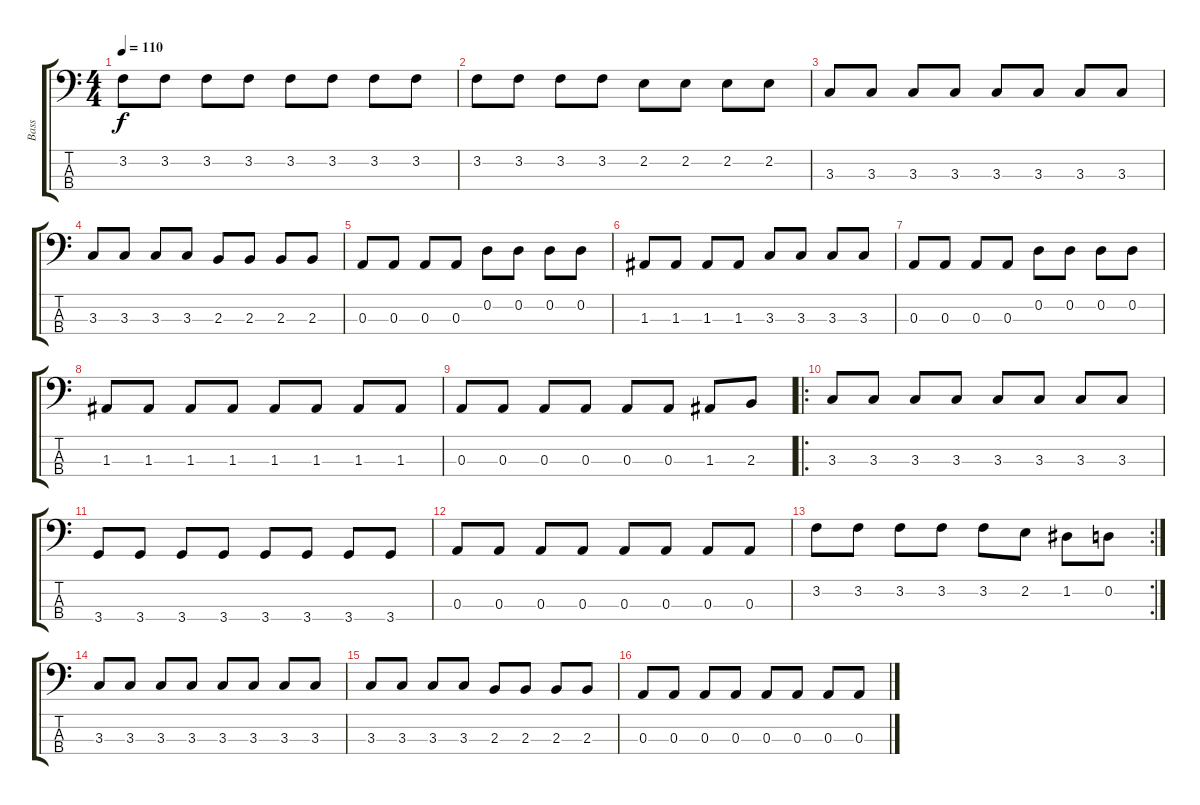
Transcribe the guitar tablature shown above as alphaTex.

\track ("Bass" "Bass") {instrument electricbasspick}
\staff {score tabs}
\tuning (G2 D2 A1 E1) {hide}
\ts (4 4)
\tempo 110
\clef f4
\ks c
3.2.8{dy f} 3.2.8 3.2.8 3.2.8 3.2.8 3.2.8 3.2.8 3.2.8 |
3.2.8 3.2.8 3.2.8 3.2.8 2.2.8 2.2.8 2.2.8 2.2.8 |
3.3.8 3.3.8 3.3.8 3.3.8 3.3.8 3.3.8 3.3.8 3.3.8 |
3.3.8 3.3.8 3.3.8 3.3.8 2.3.8 2.3.8 2.3.8 2.3.8 |
0.3.8 0.3.8 0.3.8 0.3.8 0.2.8 0.2.8 0.2.8 0.2.8 |
1.3.8 1.3.8 1.3.8 1.3.8 3.3.8 3.3.8 3.3.8 3.3.8 |
0.3.8 0.3.8 0.3.8 0.3.8 0.2.8 0.2.8 0.2.8 0.2.8 |
1.3.8 1.3.8 1.3.8 1.3.8 1.3.8 1.3.8 1.3.8 1.3.8 |
0.3.8 0.3.8 0.3.8 0.3.8 0.3.8 0.3.8 1.3.8 2.3.8 |
\ro
3.3.8 3.3.8 3.3.8 3.3.8 3.3.8 3.3.8 3.3.8 3.3.8 |
3.4.8 3.4.8 3.4.8 3.4.8 3.4.8 3.4.8 3.4.8 3.4.8 |
0.3.8 0.3.8 0.3.8 0.3.8 0.3.8 0.3.8 0.3.8 0.3.8 |
\rc 2
3.2.8 3.2.8 3.2.8 3.2.8 3.2.8 2.2.8 1.2.8 0.2.8 |
3.3.8 3.3.8 3.3.8 3.3.8 3.3.8 3.3.8 3.3.8 3.3.8 |
3.3.8 3.3.8 3.3.8 3.3.8 2.3.8 2.3.8 2.3.8 2.3.8 |
0.3.8 0.3.8 0.3.8 0.3.8 0.3.8 0.3.8 0.3.8 0.3.8
